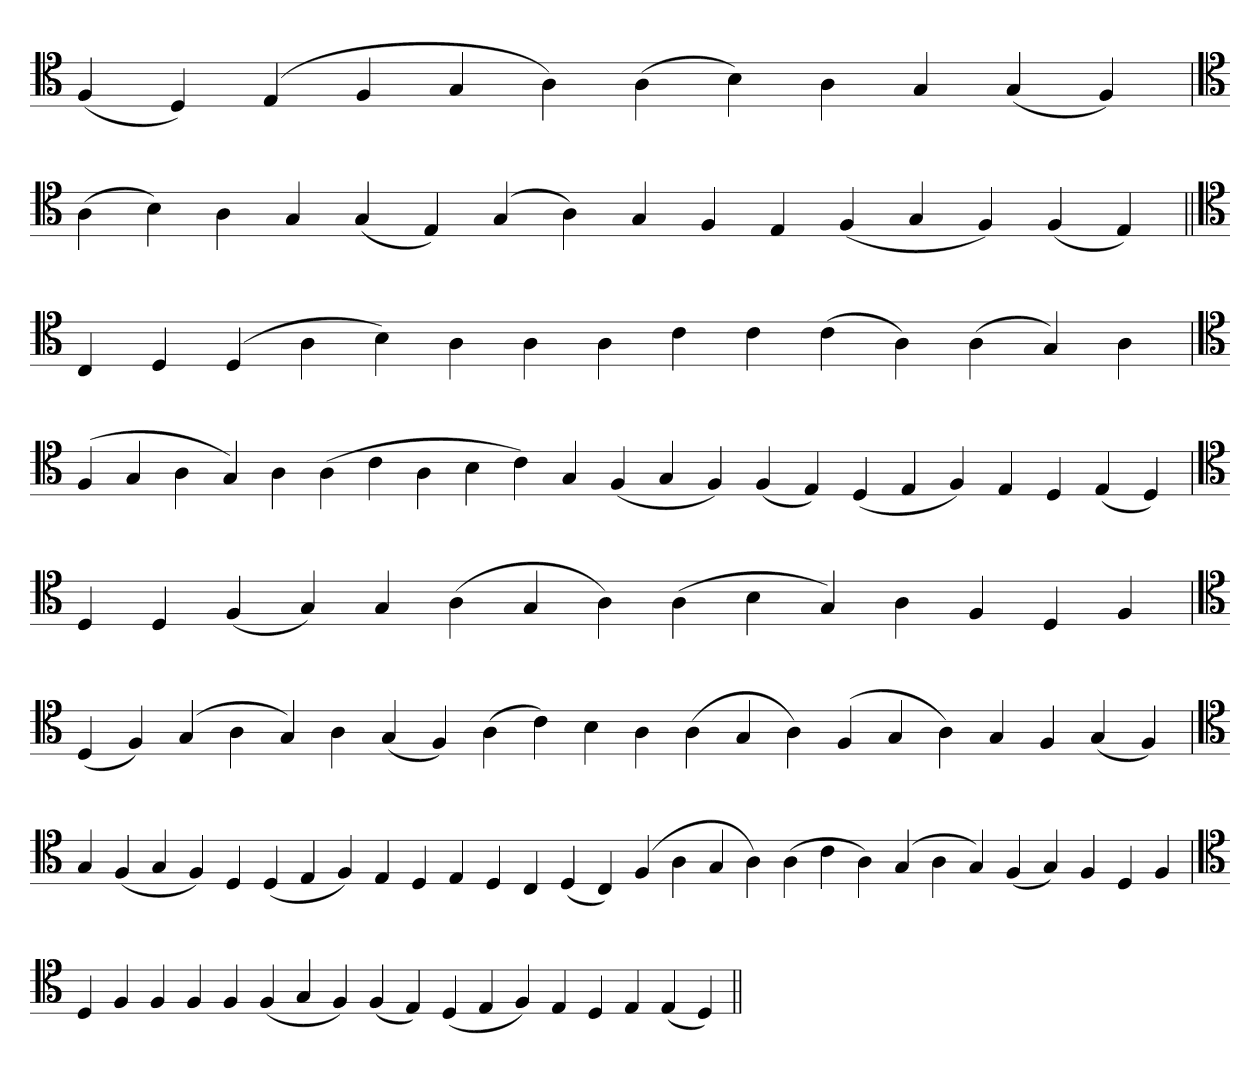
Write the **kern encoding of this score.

**kern
*part1
*staff1
*clefC4
=
(4F
4D)
(4E
4F
4G
4A)
(4A
4B)
4A
4G
(4G
4F)
=`
*clefC4
(4A
4B)
4A
4G
(4G
4E)
(4G
4A)
4G
4F
4E
(4F
4G
4F)
(4F
4E)
=||
*clefC4
4C
4D
(4D
4A
4B)
4A
4A
4A
4c
4c
(4c
4A)
(4A
4G)
4A
='
*clefC4
(4F
4G
4A
4G)
4A
(4A
4c
4A
4B
4c)
4G
(4F
4G
4F)
(4F
4E)
(4D
4E
4F)
4E
4D
(4E
4D)
=
*clefC4
4D
4D
(4F
4G)
4G
(4A
4G
4A)
(4A
4B
4G)
4A
4F
4D
4F
='
*clefC4
(4D
4F)
(4G
4A
4G)
4A
(4G
4F)
(4A
4c)
4B
4A
(4A
4G
4A)
(4F
4G
4A)
4G
4F
(4G
4F)
=
*clefC4
4G
(4F
4G
4F)
4D
(4D
4E
4F)
4E
4D
4E
4D
4C
(4D
4C)
(4F
4A
4G
4A)
(4A
4c
4A)
(4G
4A
4G)
(4F
4G)
4F
4D
4F
=`
*clefC4
4D
4F
4F
4F
4F
(4F
4G
4F)
(4F
4E)
(4D
4E
4F)
4E
4D
4E
(4E
4D)
=||
*-
